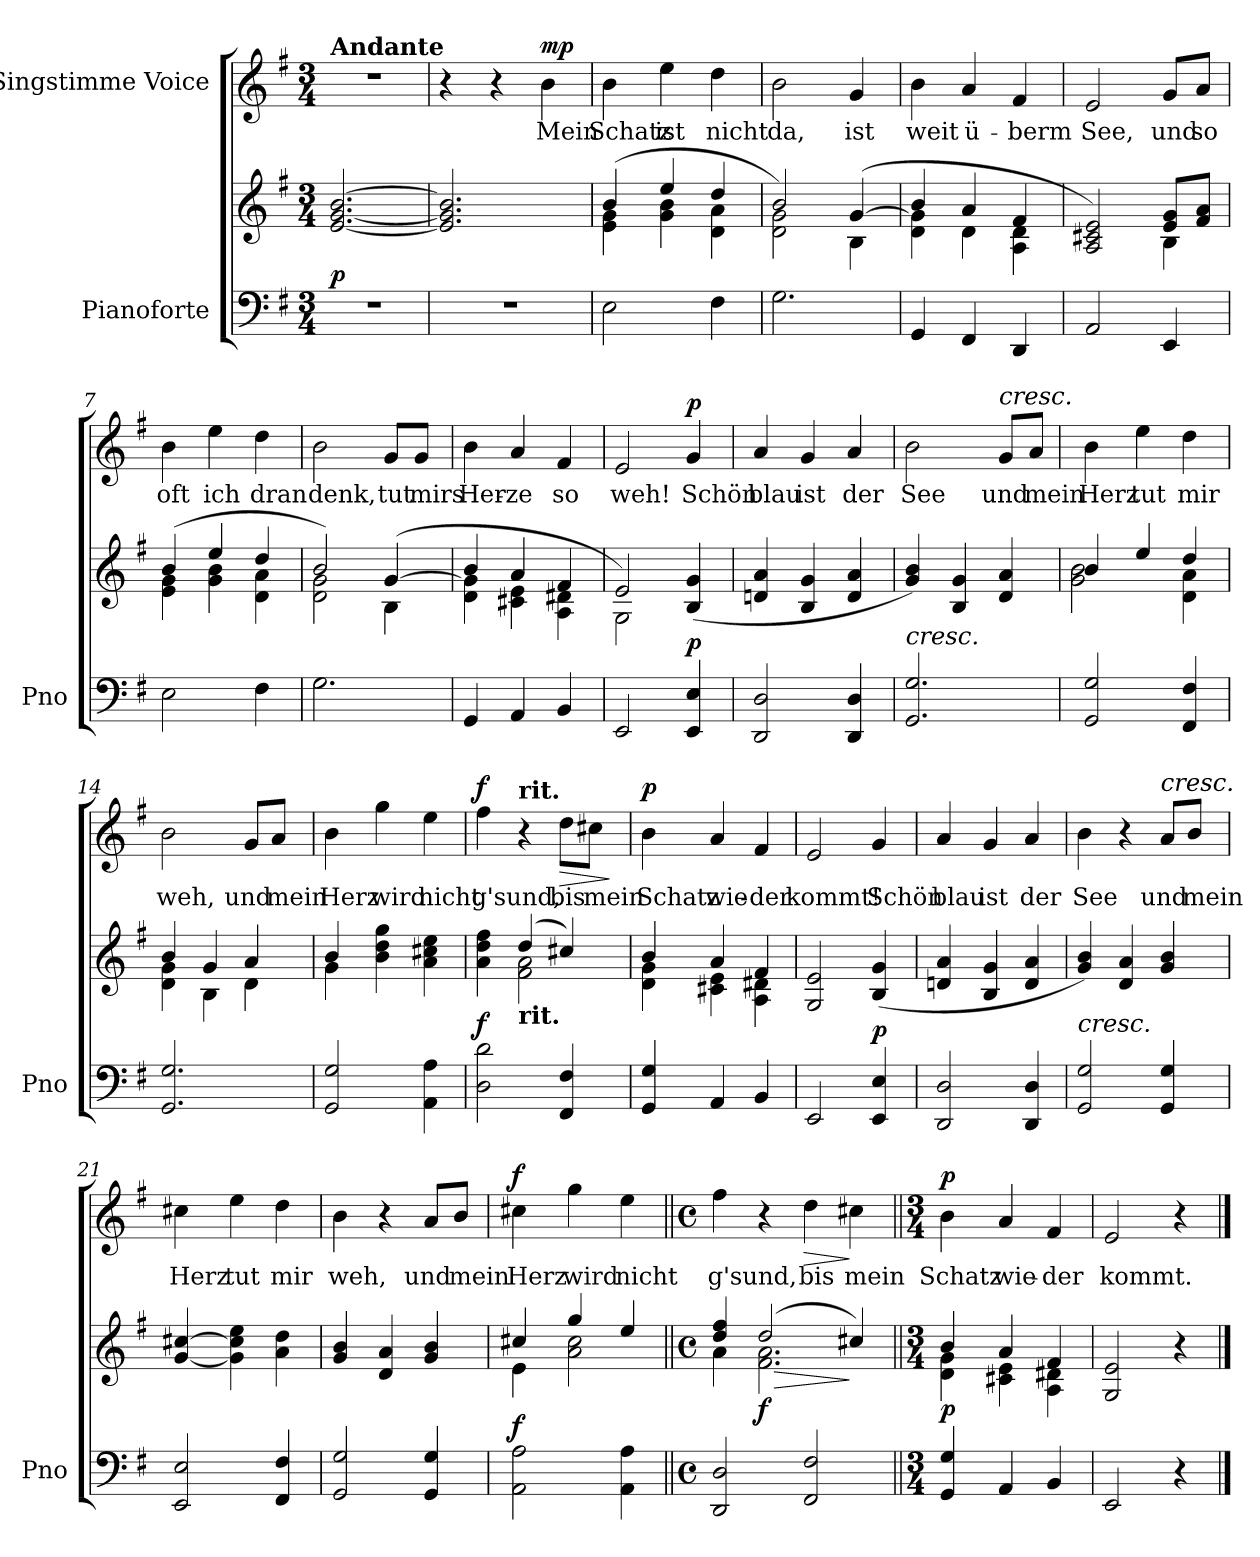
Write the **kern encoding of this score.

**kern	**kern	**dynam	**kern	**text	**dynam
*part2	*part2	*part2	*part1	*part1	*part1
*staff3	*staff2	*staff2/3	*staff1	*staff1	*staff1
*I"Pianoforte	*	*	*I"Singstimme Voice	*	*
*I'Pno	*	*	*	*	*
*clefF4	*clefG2	*	*clefG2	*	*
*k[f#]	*k[f#]	*	*k[f#]	*	*
*M3/4	*M3/4	*	*M3/4	*	*
=1	=1	=1	=1	=1	=1
!	!	!	!LO:TX:a:B:t=Andante	!	!
!	!	!LO:DY:a=2	!	!	!
2.r	[2.e/ [2.g/ [2.b/	p	2.r	.	.
=2	=2	=2	=2	=2	=2
2.r	2.e/] 2.g/] 2.b/]	.	4r	.	.
.	.	.	4r	.	.
!	!	!	!	!LO:LY:b	!LO:DY:a
.	.	.	4b\	Mein	mp
=3	=3	=3	=3	=3	=3
*	*^	*	*	*	*
!	!	!	!	!	!LO:LY:b	!
2E\	(>4b/	4e\ 4g\	.	4b\	Schatz	.
!	!	!	!	!	!LO:LY:b	!
.	4ee/	4g\ 4b\	.	4ee\	ist	.
!	!	!	!	!	!LO:LY:b	!
4F#\	4dd/	4d\ 4a\	.	4dd\	nicht	.
=4	=4	=4	=4	=4	=4	=4
!	!	!	!	!	!LO:LY:b	!
2.G\	2b/)	2d\ 2g\	.	2b\	da,	.
!	!	!	!	!	!LO:LY:b	!
.	(>[4g/	4B\	.	4g/	ist	.
=5	=5	=5	=5	=5	=5	=5
!	!	!	!	!	!LO:LY:b	!
4GG/	4b/	4d\ 4g\]	.	4b\	weit	.
!	!	!	!	!	!LO:LY:b	!
4FF#/	4a/	4d\	.	4a/	ü-	.
!	!	!	!	!	!LO:LY:b	!
4DD/	4f#/	4A\ 4d\	.	4f#/	-berm	.
=6	=6	=6	=6	=6	=6	=6
!	!	!	!	!	!LO:LY:b	!
2AA/	2A/ 2c#X/ 2e/)	2ryy	.	2e/	See,	.
!	!	!	!	!	!LO:LY:b	!
4EE/	8e/ 8g/L	4B\	.	8g/L	und	.
!	!	!	!	!	!LO:LY:b	!
.	8f#/ 8a/J	.	.	8a/J	so	.
=7	=7	=7	=7	=7	=7	=7
!	!	!	!	!	!LO:LY:b	!
2E\	(>4b/	4e\ 4g\	.	4b\	oft	.
!	!	!	!	!	!LO:LY:b	!
.	4ee/	4g\ 4b\	.	4ee\	ich	.
!	!	!	!	!	!LO:LY:b	!
4F#\	4dd/	4d\ 4a\	.	4dd\	dran	.
!!LO:LB:g=z
=8	=8	=8	=8	=8	=8	=8
!	!	!	!	!	!LO:LY:b	!
2.G\	2b/)	2d\ 2g\	.	2b\	denk,	.
!	!	!	!	!	!LO:LY:b	!
.	(>[4g/	4B\	.	8g/L	tut	.
!	!	!	!	!	!LO:LY:b	!
.	.	.	.	8g/J	mirs	.
=9	=9	=9	=9	=9	=9	=9
!	!	!	!	!	!LO:LY:b	!
4GG/	4b/	4d\ 4g\]	.	4b\	Her-	.
!	!	!	!	!	!LO:LY:b	!
4AA/	4a/	4c#X\ 4e\	.	4a/	-ze	.
!	!	!	!	!	!LO:LY:b	!
4BB/	4f#/	4A\ 4d#X\	.	4f#/	so	.
=10	=10	=10	=10	=10	=10	=10
!	!	!	!	!	!LO:LY:b	!
2EE/	2e/)	2G\	.	2e/	weh!	.
!	!	!	!LO:DY:a=2	!	!LO:LY:b	!LO:DY:a
4EE/ 4E/	(>4B/ 4g/	4ryy	p	4g/	Schön	p
=11	=11	=11	=11	=11	=11	=11
!	!	!	!	!	!LO:LY:b	!
*	*v	*v	*	*	*	*
2DD/ 2D/	4dn/ 4a/	.	4a/	blau	.
!	!	!	!	!LO:LY:b	!
.	4B/ 4g/	.	4g/	ist	.
!	!	!	!	!LO:LY:b	!
4DD/ 4D/	4d/ 4a/	.	4a/	der	.
=12	=12	=12	=12	=12	=12
!LO:TX:a:i:t=cresc.	!	!	!	!	!
!	!	!	!	!LO:LY:b	!
2.GG/ 2.G/	4g/ 4b/)	.	2b\	See	.
.	4B/ 4g/	.	.	.	.
!	!	!	!LO:TX:a:i:t=cresc.	!	!
!	!	!	!	!LO:LY:b	!
.	4d/ 4a/	.	8g/L	und	.
!	!	!	!	!LO:LY:b	!
.	.	.	8a/J	mein	.
=13	=13	=13	=13	=13	=13
*	*^	*	*	*	*
!	!	!	!	!	!LO:LY:b	!
2GG/ 2G/	4b/	2g\ 2b\	.	4b\	Herz	.
!	!	!	!	!	!LO:LY:b	!
.	4ee/	.	.	4ee\	tut	.
!	!	!	!	!	!LO:LY:b	!
4FF#/ 4F#/	4dd/	4d\ 4a\	.	4dd\	mir	.
=14	=14	=14	=14	=14	=14	=14
!	!	!	!	!	!LO:LY:b	!
2.GG/ 2.G/	4b/	4d\ 4g\	.	2b\	weh,	.
.	4g/	4B\	.	.	.	.
!	!	!	!	!	!LO:LY:b	!
.	4a/	4d\	.	8g/L	und	.
!	!	!	!	!	!LO:LY:b	!
.	.	.	.	8a/J	mein	.
!!LO:LB:g=z
=15	=15	=15	=15	=15	=15	=15
!	!	!	!	!	!LO:LY:b	!
2GG/ 2G/	4b/	4g\	.	4b\	Herz	.
!	!	!	!	!	!LO:LY:b	!
.	4b\ 4dd\ 4gg\	2ryy	.	4gg\	wird	.
!	!	!	!	!	!LO:LY:b	!
4AA\ 4A\	4a\ 4cc#X\ 4ee\	.	.	4ee\	nicht	.
=16	=16	=16	=16	=16	=16	=16
!	!	!	!LO:DY:a=2	!	!LO:LY:b	!LO:DY:a
2D\ 2d\	4a\ 4dd\ 4ff#\	4ryy	f	4ff#\	g'sund,	f
*	*	*	*	*MM92	*	*
!	!	!	!	!LO:TX:a:B:t=rit.	!	!
!	!LO:TX:b:B:t=rit.	!	!	!	!	!
.	(>4dd/	2f#\ 2a\	.	4r	.	.
!	!	!	!	!	!LO:LY:b	!LO:HP:b
4FF#/ 4F#/	4cc#X/)	.	.	8dd\L	bis	>
!	!	!	!	!	!LO:LY:b	!
.	.	.	.	8cc#X\J	mein	.
*	*v	*v	*	*	*	*
.	.	.	.	.	]
=17	=17	=17	=17	=17	=17
*	*^	*	*	*	*
!	!	!	!	!	!LO:LY:b	!LO:DY:a
4GG/ 4G/	4b/	4d\ 4g\	.	4b\	Schatz	p
!	!	!	!	!	!LO:LY:b	!
4AA/	4a/	4c#X\ 4e\	.	4a/	wie-	.
!	!	!	!	!	!LO:LY:b	!
4BB/	4f#/	4A\ 4d#X\	.	4f#/	-der	.
=18	=18	=18	=18	=18	=18	=18
!	!	!	!	!	!LO:LY:b	!
*	*v	*v	*	*	*	*
2EE/	2G/ 2e/	.	2e/	kommt!	.
!	!	!LO:DY:a=2	!	!LO:LY:b	!
4EE/ 4E/	(<4B/ 4g/	p	4g/	Schön	.
=19	=19	=19	=19	=19	=19
!	!	!	!	!LO:LY:b	!
2DD/ 2D/	4dn/ 4a/	.	4a/	blau	.
!	!	!	!	!LO:LY:b	!
.	4B/ 4g/	.	4g/	ist	.
!	!	!	!	!LO:LY:b	!
4DD/ 4D/	4d/ 4a/	.	4a/	der	.
=20	=20	=20	=20	=20	=20
!LO:TX:a:i:t=cresc.	!	!	!	!	!
!	!	!	!	!LO:LY:b	!
2GG/ 2G/	4g/ 4b/)	.	4b\	See	.
.	4d/ 4a/	.	4r	.	.
!	!	!	!LO:TX:a:i:t=cresc.	!	!
!	!	!	!	!LO:LY:b	!
4GG/ 4G/	4g/ 4b/	.	8a/L	und	.
!	!	!	!	!LO:LY:b	!
.	.	.	8b/J	mein	.
!!LO:LB:g=z
=21	=21	=21	=21	=21	=21
!	!	!	!	!LO:LY:b	!
2EE/ 2E/	[4g/ [4cc#X/	.	4cc#X\	Herz	.
!	!	!	!	!LO:LY:b	!
.	4g\] 4cc#\] 4ee\	.	4ee\	tut	.
!	!	!	!	!LO:LY:b	!
4FF#/ 4F#/	4a\ 4dd\	.	4dd\	mir	.
=22	=22	=22	=22	=22	=22
!	!	!	!	!LO:LY:b	!
2GG/ 2G/	4g/ 4b/	.	4b\	weh,	.
.	4d/ 4a/	.	4r	.	.
!	!	!	!	!LO:LY:b	!
4GG/ 4G/	4g/ 4b/	.	8a/L	und	.
!	!	!	!	!LO:LY:b	!
.	.	.	8b/J	mein	.
=23	=23	=23	=23	=23	=23
*	*^	*	*	*	*
!	!	!	!LO:DY:a=2	!	!LO:LY:b	!LO:DY:a
2AA\ 2A\	4cc#X/	4e\	f	4cc#X\	Herz	f
!	!	!	!	!	!LO:LY:b	!
.	4gg/	2a\ 2cc#\	.	4gg\	wird	.
!	!	!	!	!	!LO:LY:b	!
4AA\ 4A\	4ee/	.	.	4ee\	nicht	.
=24||	=24||	=24||	=24||	=24||	=24||	=24||
*M4/4	*M4/4	*	*	*M4/4	*	*
*met(c)	*met(c)	*	*	*met(c)	*	*
!	!	!	!	!	!LO:LY:b	!
2DD/ 2D/	4dd/ 4ff#/	4a\	.	4ff#\	g'sund,	.
!	!	!	!LO:HP:b	!	!	!
!	!	!	!LO:DY:n=1:b	!	!	!
.	(>2dd/	2.f#\ 2.a\	> f	4r	.	.
!	!	!	!	!	!LO:LY:b	!LO:HP:b
2FF#/ 2F#/	.	.	.	4dd\	bis	>
!	!	!	!	!	!LO:LY:b	!
.	4cc#X/)	.	]	4cc#X\	mein	]
=25||	=25||	=25||	=25||	=25||	=25||	=25||
*M3/4	*M3/4	*	*	*M3/4	*	*
!	!	!	!LO:DY:b	!	!LO:LY:b	!LO:DY:a
4GG/ 4G/	4b/	4d\ 4g\	p	4b\	Schatz	p
!	!	!	!	!	!LO:LY:b	!
4AA/	4a/	4c#X\ 4e\	.	4a/	wie-	.
!	!	!	!	!	!LO:LY:b	!
4BB/	4f#/	4A\ 4d#X\	.	4f#/	-der	.
=26	=26	=26	=26	=26	=26	=26
!	!	!	!	!	!LO:LY:b	!
*	*v	*v	*	*	*	*
2EE/	2G/ 2e/	.	2e/	kommt.	.
4r	4r	.	4r	.	.
==	==	==	==	==	==
*-	*-	*-	*-	*-	*-
